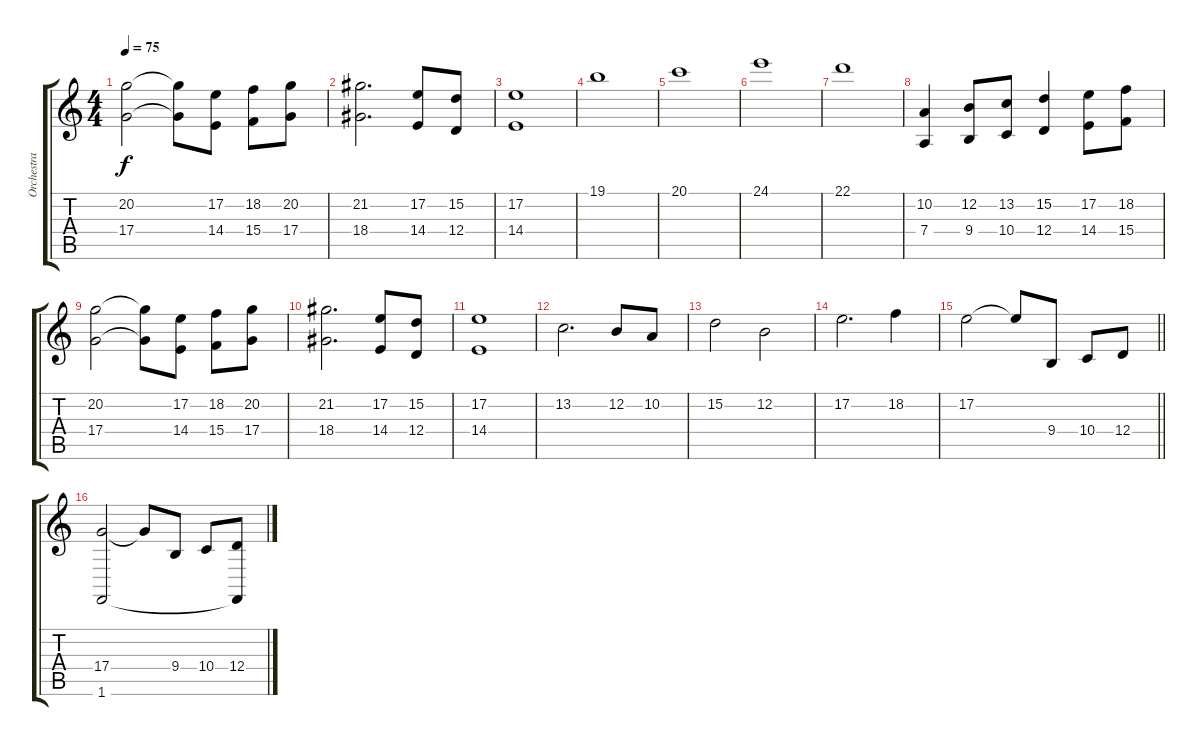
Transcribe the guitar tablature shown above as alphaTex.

\track ("Orchestra" "Orchestra") {instrument stringensemble2}
\staff {score tabs}
\tuning (E4 B3 G3 D3 A2 E2) {hide}
\ts (4 4)
\tempo 75
\clef g2
\ks c
(20.2 17.4).2{dy f} (20.2{t} 17.4{t}).8 (17.2 14.4).8 (18.2 15.4).8 (20.2 17.4).8 |
(21.2 18.4).2{d} (17.2 14.4).8 (15.2 12.4).8 |
(17.2 14.4).1 |
19.1.1 |
20.1.1 |
24.1.1 |
22.1.1 |
(10.2 7.4).4 (12.2 9.4).8 (13.2 10.4).8 (15.2 12.4).4 (17.2 14.4).8 (18.2 15.4).8 |
(20.2 17.4).2 (20.2{t} 17.4{t}).8 (17.2 14.4).8 (18.2 15.4).8 (20.2 17.4).8 |
(21.2 18.4).2{d} (17.2 14.4).8 (15.2 12.4).8 |
(17.2 14.4).1 |
13.2.2{d} 12.2.8 10.2.8 |
15.2.2 12.2.2 |
17.2.2{d} 18.2.4 |
\barLineRight lightlight
17.2.2 17.2{t}.8 9.4.8{volume 6} 10.4.8 12.4.8 |
\section ("" "")
(17.4 1.6).2{volume 6} 17.4{t}.8 9.4.8 10.4.8 (12.4 1.6{t}).8
